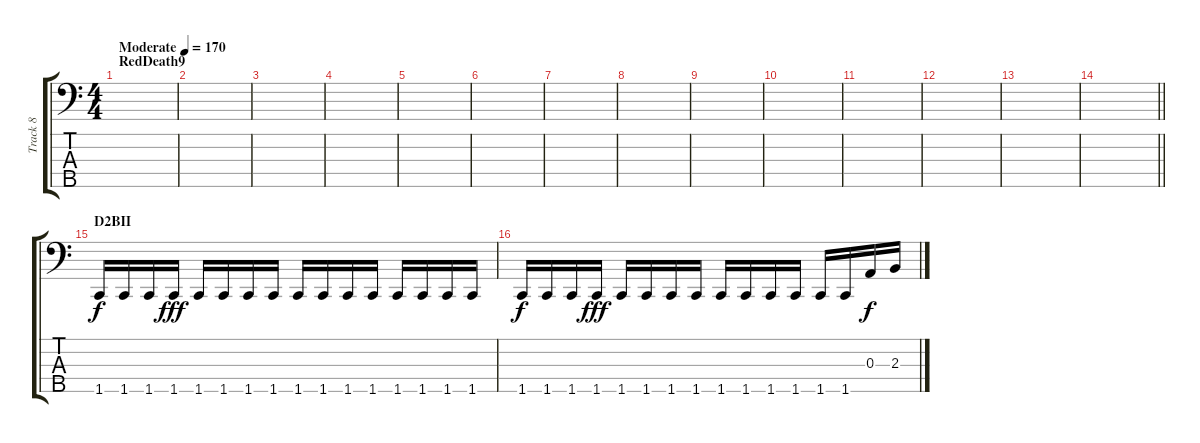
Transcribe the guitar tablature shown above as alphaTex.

\track ("Track 8" "Track 8") {instrument electricbassfinger}
\staff {score tabs}
\tuning (G2 D2 A1 E1 B0) {hide}
\ts (4 4)
\section ("" "RedDeath9")
\tempo (170 "Moderate")
\clef f4
\ks c
|
|
|
|
|
|
|
|
|
|
|
|
|
\barLineRight lightlight
|
\section ("" "D2BII")
1.5.16 1.5.16 1.5.16 1.5.16{dy fff} 1.5.16 1.5.16 1.5.16 1.5.16 1.5.16 1.5.16 1.5.16 1.5.16 1.5.16 1.5.16 1.5.16 1.5.16 |
1.5.16{dy f} 1.5.16 1.5.16 1.5.16{dy fff} 1.5.16 1.5.16 1.5.16 1.5.16 1.5.16 1.5.16 1.5.16 1.5.16 1.5.16 1.5.16 0.3.16{dy f} 2.3.16
